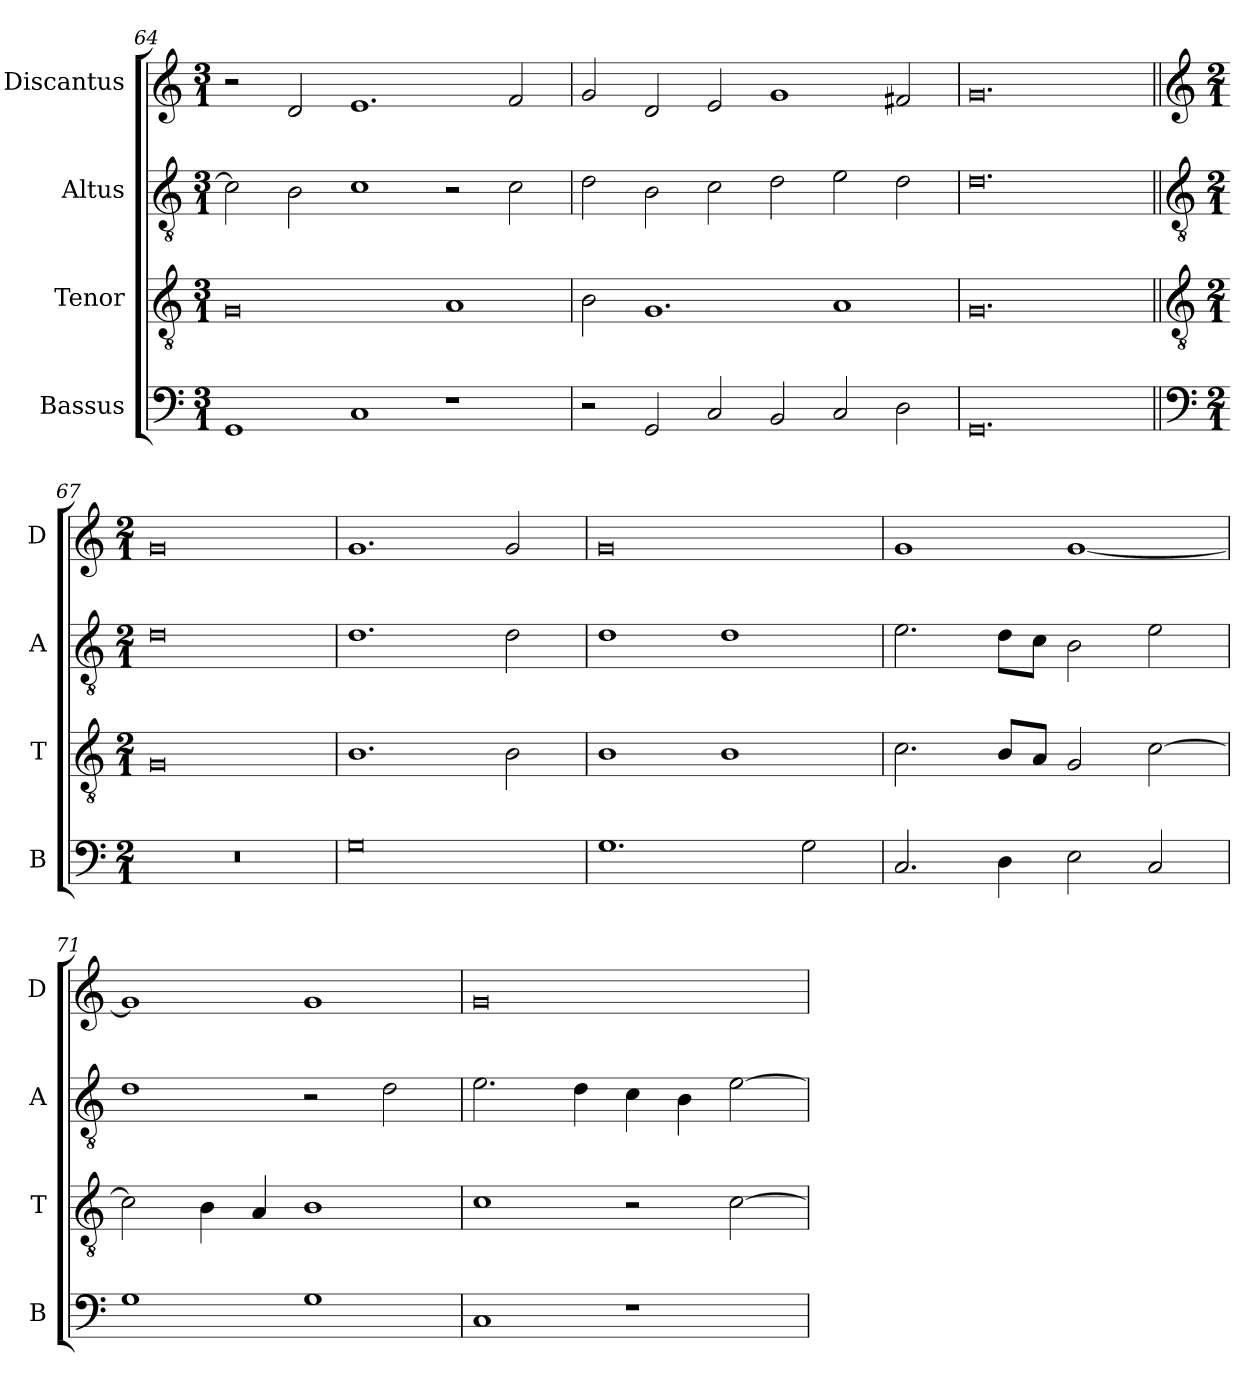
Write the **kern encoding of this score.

**kern	**kern	**kern	**kern
*part4	*part3	*part2	*part1
*staff4	*staff3	*staff2	*staff1
*I"Bassus	*I"Tenor	*I"Altus	*I"Discantus
*I'B	*I'T	*I'A	*I'D
*clefF4	*clefGv2	*clefGv2	*clefG2
*k[]	*k[]	*k[]	*k[]
*M3/1	*M3/1	*M3/1	*M3/1
=64	=64	=64	=64
1GG	0G	2c\]	2r
.	.	2B\	2d/
1C	.	1c	1.e
1r	1A	2r	.
.	.	2c\	2f/
=65	=65	=65	=65
2r	2B\	2d\	2g/
2GG/	1.G	2B\	2d/
2C/	.	2c\	2e/
2BB/	.	2d\	1g
2C/	1A	2e\	.
2D\	.	2d\	2f#X/
=66	=66	=66	=66
0.GG	0.G	0.d	0.g
!!LO:LB:g=z
=67||	=67||	=67||	=67||
*clefF4	*clefGv2	*clefGv2	*clefG2
*k[]	*k[]	*k[]	*k[]
*M2/1	*M2/1	*M2/1	*M2/1
0r	0G	0d	0g
=68	=68	=68	=68
0G	1.B	1.d	1.g
.	2B\	2d\	2g/
=69	=69	=69	=69
1.G	1B	1d	0g
.	1B	1d	.
2G\	.	.	.
=70	=70	=70	=70
2.C/	2.c\	2.e\	1g
4D\	8B/L	8d\L	.
.	8A/J	8c\J	.
2E\	2G/	2B\	[1g
2C/	[2c\	2e\	.
=71	=71	=71	=71
1G	2c\]	1d	1g]
.	4B\	.	.
.	4A/	.	.
1G	1B	2r	1g
.	.	2d\	.
=72	=72	=72	=72
1C	1c	2.e\	0g
.	.	4d\	.
1r	2r	4c\	.
.	.	4B\	.
.	[2c\	[2e\	.
=	=	=	=
*-	*-	*-	*-
